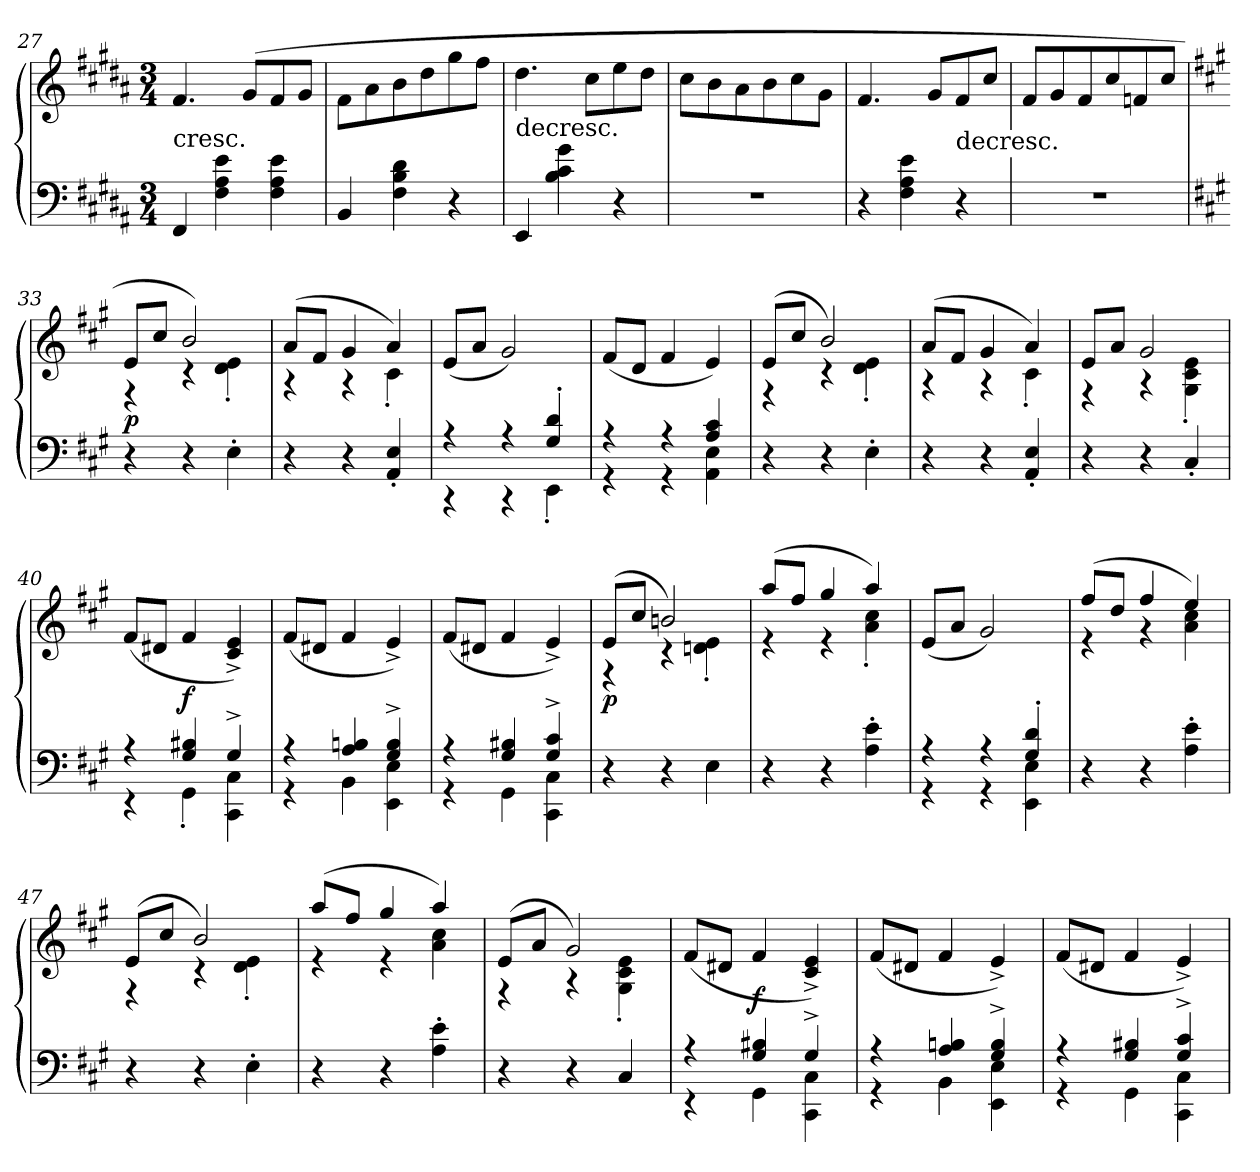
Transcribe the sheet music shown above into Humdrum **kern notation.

**kern	**kern	**dynam
*part1	*part1	*part1
*staff2	*staff1	*staff1/2
*clefF4	*clefG2	*
*k[f#c#g#d#a#]	*k[f#c#g#d#a#]	*
*B:	*B:	*
*M3/4	*M3/4	*
=27	=27	=27
!	!LO:TX:c:t=cresc.	!
4FF#/	4.f#/	.
4F#\ 4A#\ 4e\	.	.
.	(8g#/L	.
4F#\ 4A#\ 4e\	8f#/	.
.	8g#/J	.
=28	=28	=28
4BB/	8f#\L	.
.	8a#\	.
4F#\ 4B\ 4d#\	8b\	.
.	8dd#\	.
4r	8gg#\	.
.	8ff#\J	.
=29	=29	=29
!	!LO:TX:c:t=decresc.	!
4EE/	4.dd#\	.
4B\ 4c#\ 4g#\	.	.
.	8cc#\L	.
4r	8ee\	.
.	8dd#\J	.
=30	=30	=30
2.r	8cc#\L	.
.	8b\	.
.	8a#\	.
.	8b\	.
.	8cc#\	.
.	8g#\J	.
=31	=31	=31
4r	4.f#/	.
4F#\ 4A#\ 4e\	.	.
.	8g#/L	.
!	!LO:TX:c:t=decresc.	!
4r	8f#/	.
.	8cc#/J	.
=32	=32	=32
2.r	8f#/L	.
.	8g#/	.
.	8f#/	.
.	8cc#/	.
.	8fn/	.
.	8cc#/J	.
=33	=33	=33
*k[f#c#g#]	*k[f#c#g#]	*
*	*^	*
4r	8e/L	4r	p
.	8cc#/J	.	.
4r	2b/)	4r	.
4E'\	.	4d'\ 4e'\	.
=34	=34	=34	=34
4r	(8a/L	4r	.
.	8f#/J	.	.
4r	4g#/	4r	.
4AA'/ 4E'/	4a/)	4c#'\	.
*	*v	*v	*
=35	=35	=35
*^	*	*
4r	4r	(8e/L	.
.	.	8a/J	.
4r	4r	2g#/)	.
4G#'/ 4d'/	4EE'\	.	.
=36	=36	=36	=36
4r	4r	(8f#/L	.
.	.	8d/J	.
4r	4r	4f#/	.
4A/ 4c#/	4AA\ 4E\	4e/)	.
*v	*v	*	*
=37	=37	=37
*	*^	*
4r	(8e/L	4r	.
.	8cc#/J	.	.
4r	2b/)	4r	.
4E'\	.	4d'\ 4e'\	.
=38	=38	=38	=38
4r	(8a/L	4r	.
.	8f#/J	.	.
4r	4g#/	4r	.
4AA'/ 4E'/	4a/)	4c#'\	.
=39	=39	=39	=39
4r	8e/L	4r	.
.	8a/J	.	.
4r	2g#/	4r	.
4C#'/	.	4G#'\ 4c#'\ 4e'\	.
*	*v	*v	*
=40	=40	=40
*^	*	*
4r	4r	(8f#/L	.
.	.	8d#X/J	.
4G#/ 4B#X/	4GG#'\	4f#/	f
4G#^/	4CC#\ 4C#\	4c#^/ 4e^/)	.
=41	=41	=41	=41
4r	4r	(8f#/L	.
.	.	8d#X/J	.
4A/ 4Bn/	4BB\	4f#/	.
4G#^/ 4B^/	4EE\ 4E\	4e^/)	.
=42	=42	=42	=42
4r	4r	(8f#/L	.
.	.	8d#X/J	.
4G#/ 4B#X/	4GG#\	4f#/	.
4G#^/ 4c#^/	4CC#\ 4C#\	4e^/)	.
*v	*v	*	*
=43	=43	=43
*	*^	*
4r	(8e/L	4r	p
.	8cc#/J	.	.
4r	2bn/)	4r	.
4E\	.	4dn'\ 4e'\	.
=44	=44	=44	=44
4r	(8aa/L	4r	.
.	8ff#/J	.	.
4r	4gg#/	4r	.
4A'\ 4e'\	4aa/)	4a'\ 4cc#'\	.
*	*v	*v	*
=45	=45	=45
*^	*	*
4r	4r	(8e/L	.
.	.	8a/J	.
4r	4r	2g#/)	.
4G#'/ 4d'/	4EE\ 4E\	.	.
*v	*v	*	*
=46	=46	=46
*	*^	*
4r	(8ff#/L	4r	.
.	8dd/J	.	.
4r	4ff#/	4r	.
4A'\ 4e'\	4ee/)	4a\ 4cc#\	.
=47	=47	=47	=47
4r	(8e/L	4r	.
.	8cc#/J	.	.
4r	2b/)	4r	.
4E'\	.	4d'\ 4e'\	.
=48	=48	=48	=48
4r	(8aa/L	4r	.
.	8ff#/J	.	.
4r	4gg#/	4r	.
4A'\ 4e'\	4aa/)	4a\ 4cc#\	.
=49	=49	=49	=49
4r	(8e/L	4r	.
.	8a/J	.	.
4r	2g#/)	4r	.
4C#/	.	4G#'\ 4c#'\ 4e'\	.
*	*v	*v	*
=50	=50	=50
*^	*	*
4r	4r	(8f#/L	.
.	.	8d#X/J	.
4G#/ 4B#X/	4GG#\	4f#/	f
4G#^/	4CC#\ 4C#\	4c#^/ 4e^/)	.
=51	=51	=51	=51
4r	4r	(8f#/L	.
.	.	8d#X/J	.
4A/ 4Bn/	4BB\	4f#/	.
4G#^/ 4B^/	4EE\ 4E\	4e^/)	.
=52	=52	=52	=52
4r	4r	(8f#/L	.
.	.	8d#X/J	.
4G#/ 4B#X/	4GG#\	4f#/	.
4G#^/ 4c#^/	4CC#\ 4C#\	4e^/)	.
*v	*v	*	*
=	=	=
*-	*-	*-
